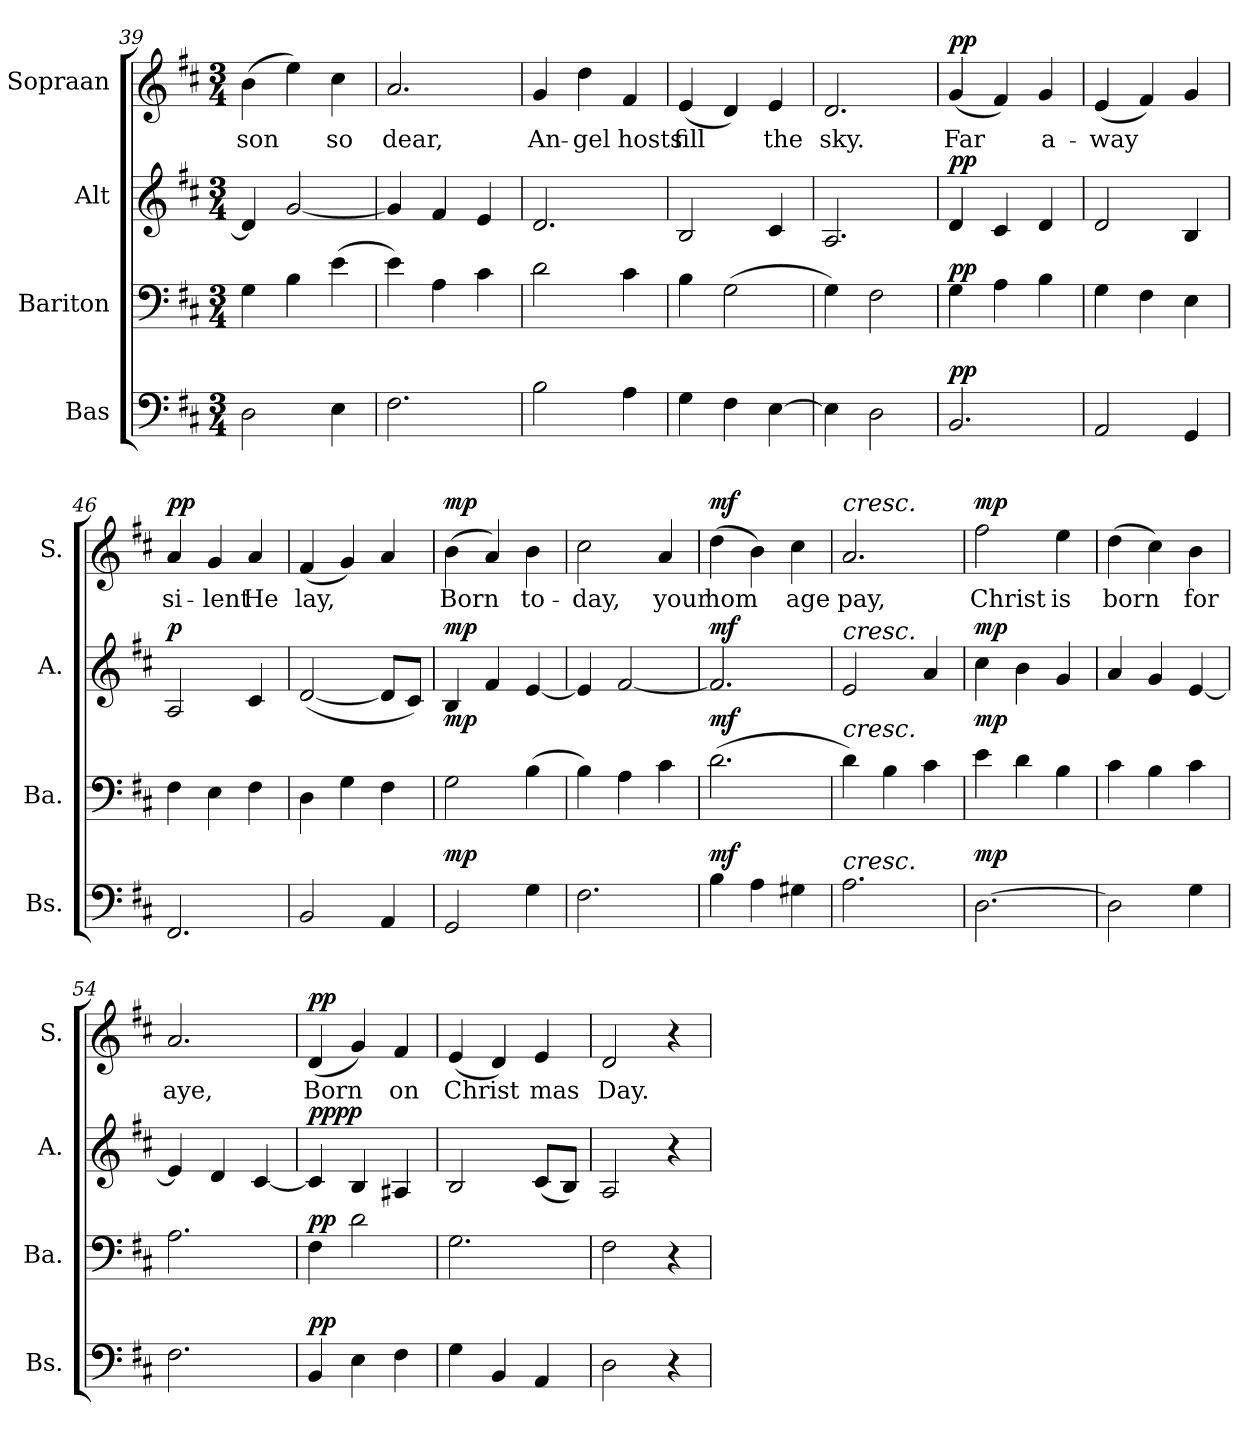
**kern	**dynam	**kern	**dynam	**kern	**dynam	**kern	**text	**dynam
*part4	*part4	*part3	*part3	*part2	*part2	*part1	*part1	*part1
*staff4	*staff4	*staff3	*staff3	*staff2	*staff2	*staff1	*staff1	*staff1
*I"Bas	*	*I"Bariton	*	*I"Alt	*	*I"Sopraan	*	*
*I'Bs.	*	*I'Ba.	*	*I'A.	*	*I'S.	*	*
!!LO:PB:g=z
*clefF4	*	*clefF4	*	*clefG2	*	*clefG2	*	*
*k[f#c#]	*	*k[f#c#]	*	*k[f#c#]	*	*k[f#c#]	*	*
*M3/4	*	*M3/4	*	*M3/4	*	*M3/4	*	*
=39	=39	=39	=39	=39	=39	=39	=39	=39
2D\	.	4G\	.	4d/]	.	(4b\	son	.
.	.	4B\	.	[2g/	.	4ee\)	.	.
4E\	.	(4e\	.	.	.	4cc#\	so	.
=40	=40	=40	=40	=40	=40	=40	=40	=40
2.F#\	.	4e\)	.	4g/]	.	2.a/	dear,	.
.	.	4A\	.	4f#/	.	.	.	.
.	.	4c#\	.	4e/	.	.	.	.
=41	=41	=41	=41	=41	=41	=41	=41	=41
2B\	.	2d\	.	2.d/	.	4g/	An-	.
.	.	.	.	.	.	4dd\	-gel	.
4A\	.	4c#\	.	.	.	4f#/	hosts	.
=42	=42	=42	=42	=42	=42	=42	=42	=42
4G\	.	4B\	.	2B/	.	(4e/	fill	.
4F#\	.	(2G\	.	.	.	4d/)	.	.
[4E\	.	.	.	4c#/	.	4e/	the	.
=43	=43	=43	=43	=43	=43	=43	=43	=43
4E\]	.	4G\)	.	2.A/	.	2.d/	sky.	.
2D\	.	2F#\	.	.	.	.	.	.
=44	=44	=44	=44	=44	=44	=44	=44	=44
!	!LO:DY:a	!	!LO:DY:a	!	!LO:DY:a	!	!	!LO:DY:a
2.BB/	pp	4G\	pp	4d/	pp	(4g/	Far	pp
.	.	4A\	.	4c#/	.	4f#/)	.	.
.	.	4B\	.	4d/	.	4g/	a-	.
=45	=45	=45	=45	=45	=45	=45	=45	=45
2AA/	.	4G\	.	2d/	.	(4e/	-way	.
.	.	4F#\	.	.	.	4f#/)	.	.
4GG/	.	4E\	.	4B/	.	4g/	.	.
!!LO:LB:g=z
=46	=46	=46	=46	=46	=46	=46	=46	=46
!	!	!	!	!	!LO:DY:a	!	!	!LO:DY:a
!	!	!	!	!	!	!	!	!LO:DY:n=1:a
2.FF#/	.	4F#\	.	2A/	p	4a/	si-	p p
.	.	4E\	.	.	.	4g/	-lent	.
.	.	4F#\	.	4c#/	.	4a/	He	.
=47	=47	=47	=47	=47	=47	=47	=47	=47
2BB/	.	4D\	.	([2d/	.	(4f#/	lay,	.
.	.	4G\	.	.	.	4g/)	.	.
4AA/	.	4F#\	.	8d/L]	.	4a/	.	.
.	.	.	.	8c#/J)	.	.	.	.
=48	=48	=48	=48	=48	=48	=48	=48	=48
!	!LO:DY:a	!	!LO:DY:a	!	!LO:DY:a	!	!	!LO:DY:a
2GG/	mp	2G\	mp	4B/	mp	(4b\	Born	mp
.	.	.	.	4f#/	.	4a/)	.	.
4G\	.	(4B\	.	[4e/	.	4b\	to-	.
=49	=49	=49	=49	=49	=49	=49	=49	=49
2.F#\	.	4B\)	.	4e/]	.	2cc#\	-day,	.
.	.	4A\	.	[2f#/	.	.	.	.
.	.	4c#\	.	.	.	4a/	your	.
=50	=50	=50	=50	=50	=50	=50	=50	=50
!	!LO:DY:a	!	!LO:DY:a	!	!LO:DY:a	!	!	!LO:DY:a
4B\	mf	(2.d\	mf	2.f#/]	mf	(4dd\	-hom	mf
4A\	.	.	.	.	.	4b\)	.	.
4G#X\	.	.	.	.	.	4cc#\	age	.
=51	=51	=51	=51	=51	=51	=51	=51	=51
!	!	!	!	!	!	!LO:TX:a:i:t=cresc.	!	!
!	!	!	!	!LO:TX:a:i:t=cresc.	!	!	!	!
!	!	!LO:TX:a:i:t=cresc.	!	!	!	!	!	!
!LO:TX:a:i:t=cresc.	!	!	!	!	!	!	!	!
2.A\	.	4d\)	.	2e/	.	2.a/	pay,	.
.	.	4B\	.	.	.	.	.	.
.	.	4c#\	.	4a/	.	.	.	.
!!LO:LB:g=z
=52	=52	=52	=52	=52	=52	=52	=52	=52
!	!LO:DY:a	!	!LO:DY:a	!	!LO:DY:a	!	!	!LO:DY:a
[2.D\	mp	4e\	mp	4cc#\	mp	2ff#\	Christ	mp
.	.	4d\	.	4b\	.	.	.	.
.	.	4B\	.	4g/	.	4ee\	is	.
=53	=53	=53	=53	=53	=53	=53	=53	=53
2D\]	.	4c#\	.	4a/	.	(4dd\	born	.
.	.	4B\	.	4g/	.	4cc#\)	.	.
4G\	.	4c#\	.	[4e/	.	4b\	for	.
=54	=54	=54	=54	=54	=54	=54	=54	=54
2.F#\	.	2.A\	.	4e/]	.	2.a/	aye,	.
.	.	.	.	4d/	.	.	.	.
.	.	.	.	[4c#/	.	.	.	.
=55	=55	=55	=55	=55	=55	=55	=55	=55
!	!LO:DY:a	!	!LO:DY:a	!	!LO:DY:a	!	!	!
!	!	!	!	!	!LO:DY:n=1:a	!	!	!LO:DY:a
4BB/	pp	4F#\	pp	4c#/]	pp pp	(4d/	Born	pp
4E\	.	2d\	.	4B/	.	4g/)	.	.
4F#\	.	.	.	4A#X/	.	4f#/	on	.
=56	=56	=56	=56	=56	=56	=56	=56	=56
4G\	.	2.G\	.	2B/	.	(4e/	Christ	.
4BB/	.	.	.	.	.	4d/)	.	.
4AA/	.	.	.	(8c#/L	.	4e/	mas	.
.	.	.	.	8B/J)	.	.	.	.
=57	=57	=57	=57	=57	=57	=57	=57	=57
2D\	.	2F#\	.	2A/	.	2d/	Day.	.
4r	.	4r	.	4r	.	4r	.	.
=	=	=	=	=	=	=	=	=
*-	*-	*-	*-	*-	*-	*-	*-	*-
